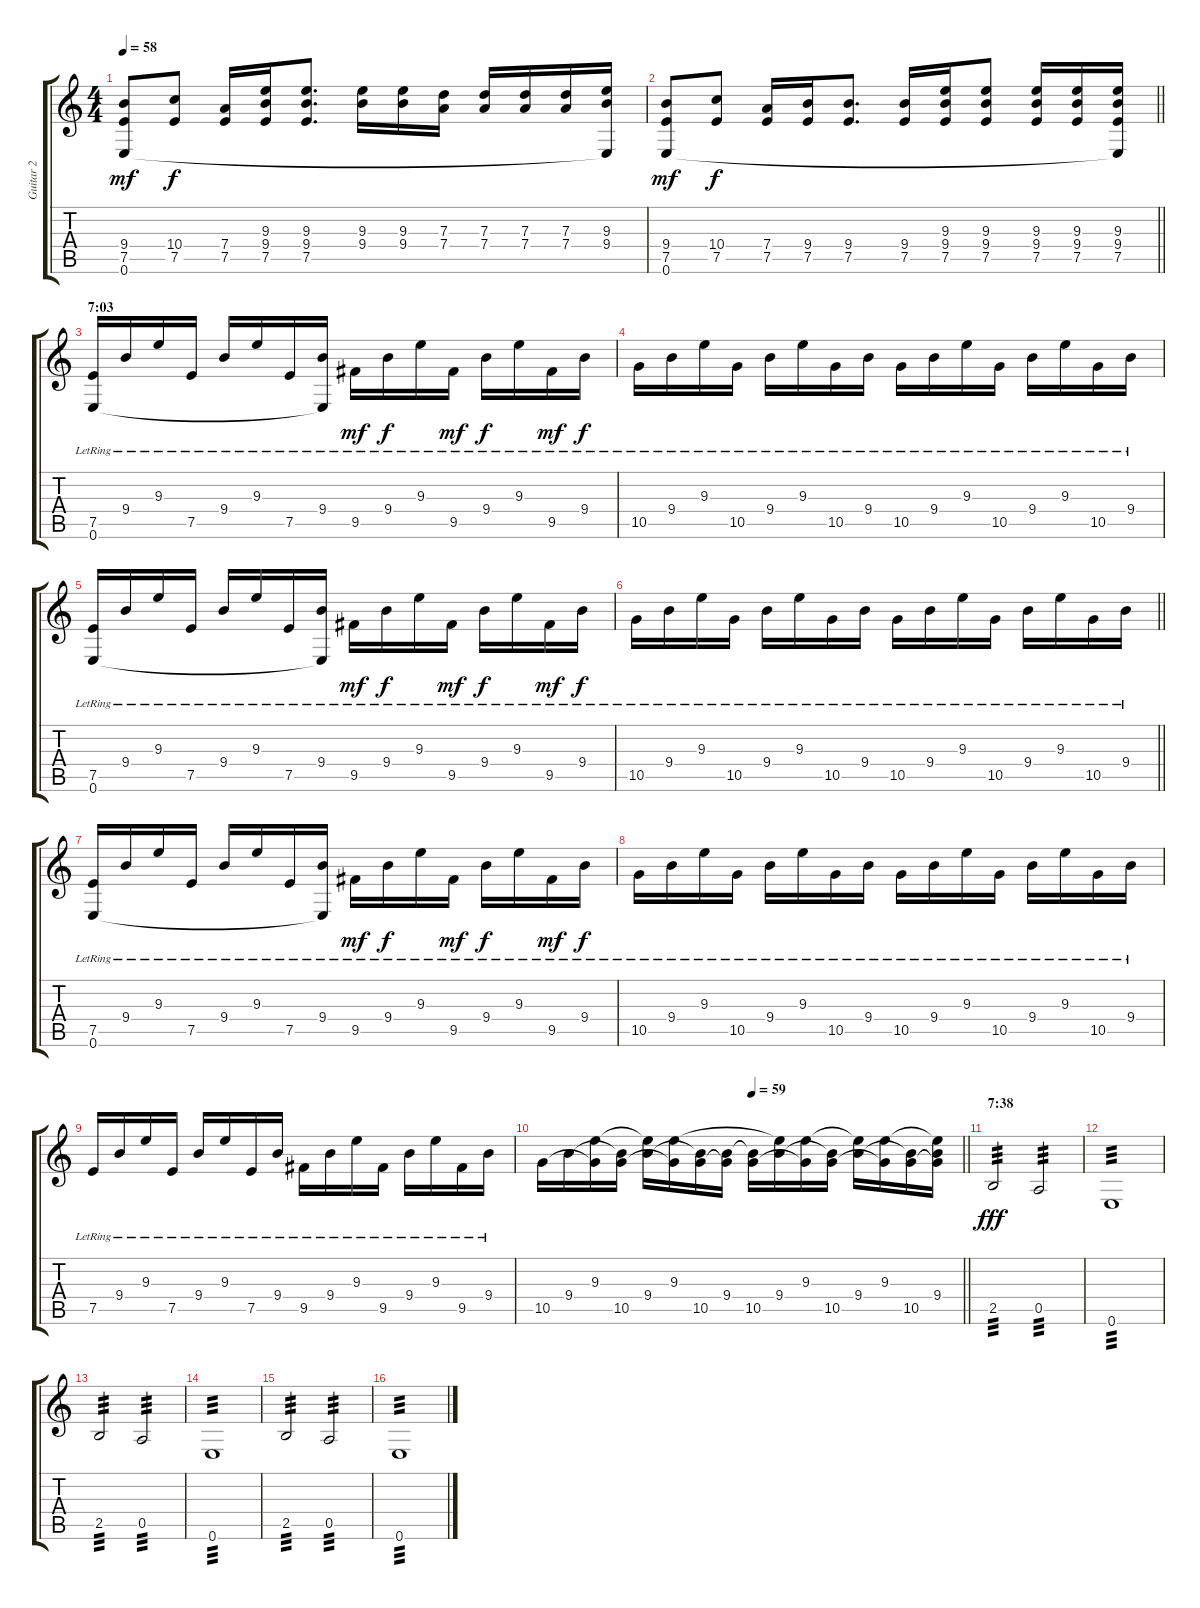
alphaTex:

\track ("Guitar 2" "Guitar 2") {instrument distortionguitar}
\staff {score tabs}
\tuning (E4 B3 G3 D3 A2 E2) {hide}
\ts (4 4)
\tempo 58
\clef g2
\ks c
(9.4 7.5 0.6).8{dy mf} (10.4 7.5).8{dy f} (7.4 7.5).16 (9.3 9.4 7.5).16 (9.3 9.4 7.5).8{d} (9.3 9.4).16 (9.3 9.4).16 (7.3 7.4).16 (7.3 7.4).16 (7.3 7.4).16 (7.3 7.4).16 (9.3 9.4 0.6{t}).16 |
\barLineRight lightlight
(9.4 7.5 0.6).8{dy mf} (10.4 7.5).8{dy f} (7.4 7.5).16 (9.4 7.5).16 (9.4 7.5).8{d} (9.4 7.5).16 (9.3 9.4 7.5).16 (9.3 9.4 7.5).8 (9.3 9.4 7.5).16 (9.3 9.4 7.5).16 (9.3 9.4 7.5 0.6{t}).16 |
\section ("" "7:03")
(7.5{lr} 0.6{lr}).16 9.4{lr}.16 9.3{lr}.16 7.5{lr}.16 9.4{lr}.16 9.3{lr}.16 7.5{lr}.16 (9.4{lr} 0.6{t}).16 9.5{lr}.16{dy mf} 9.4{lr}.16{dy f} 9.3{lr}.16 9.5{lr}.16{dy mf} 9.4{lr}.16{dy f} 9.3{lr}.16 9.5{lr}.16{dy mf} 9.4{lr}.16{dy f} |
10.5{lr}.16 9.4{lr}.16 9.3{lr}.16 10.5{lr}.16 9.4{lr}.16 9.3{lr}.16 10.5{lr}.16 9.4{lr}.16 10.5{lr}.16 9.4{lr}.16 9.3{lr}.16 10.5{lr}.16 9.4{lr}.16 9.3{lr}.16 10.5{lr}.16 9.4{lr}.16 |
(7.5{lr} 0.6{lr}).16 9.4{lr}.16 9.3{lr}.16 7.5{lr}.16 9.4{lr}.16 9.3{lr}.16 7.5{lr}.16 (9.4{lr} 0.6{t}).16 9.5{lr}.16{dy mf} 9.4{lr}.16{dy f} 9.3{lr}.16 9.5{lr}.16{dy mf} 9.4{lr}.16{dy f} 9.3{lr}.16 9.5{lr}.16{dy mf} 9.4{lr}.16{dy f} |
\barLineRight lightlight
10.5{lr}.16 9.4{lr}.16 9.3{lr}.16 10.5{lr}.16 9.4{lr}.16 9.3{lr}.16 10.5{lr}.16 9.4{lr}.16 10.5{lr}.16 9.4{lr}.16 9.3{lr}.16 10.5{lr}.16 9.4{lr}.16 9.3{lr}.16 10.5{lr}.16 9.4{lr}.16 |
\section ("" "")
(7.5{lr} 0.6{lr}).16 9.4{lr}.16 9.3{lr}.16 7.5{lr}.16 9.4{lr}.16 9.3{lr}.16 7.5{lr}.16 (9.4{lr} 0.6{t}).16 9.5{lr}.16{dy mf} 9.4{lr}.16{dy f} 9.3{lr}.16 9.5{lr}.16{dy mf} 9.4{lr}.16{dy f} 9.3{lr}.16 9.5{lr}.16{dy mf} 9.4{lr}.16{dy f} |
10.5{lr}.16 9.4{lr}.16 9.3{lr}.16 10.5{lr}.16 9.4{lr}.16 9.3{lr}.16 10.5{lr}.16 9.4{lr}.16 10.5{lr}.16 9.4{lr}.16 9.3{lr}.16 10.5{lr}.16 9.4{lr}.16 9.3{lr}.16 10.5{lr}.16 9.4{lr}.16 |
7.5{lr}.16 9.4{lr}.16 9.3{lr}.16 7.5{lr}.16 9.4{lr}.16 9.3{lr}.16 7.5{lr}.16 9.4{lr}.16 9.5{lr}.16 9.4{lr}.16 9.3{lr}.16 9.5{lr}.16 9.4{lr}.16 9.3{lr}.16 9.5{lr}.16 9.4{lr}.16 |
\tempo (59 0.5)
\barLineRight lightlight
10.5.16 9.4.16 (9.3 10.5{t}).16 (9.4{t} 10.5).16 (9.3{t} 9.4).16 (9.3 10.5{t}).16 (9.4{t} 10.5).16 (9.4 10.5{t}).16 (9.4{t} 10.5).16 (9.3{t} 9.4).16 (9.3 10.5{t}).16 (9.4{t} 10.5).16 (9.3{t} 9.4).16 (9.3 10.5{t}).16 (9.4{t} 10.5).16 (9.3{t} 9.4 10.5{t}).16 |
\section ("" "7:38")
2.5.2{tp 3 dy fff} 0.5.2{tp 3} |
0.6.1{tp 3} |
2.5.2{tp 3} 0.5.2{tp 3} |
0.6.1{tp 3} |
2.5.2{tp 3} 0.5.2{tp 3} |
0.6.1{tp 3}
